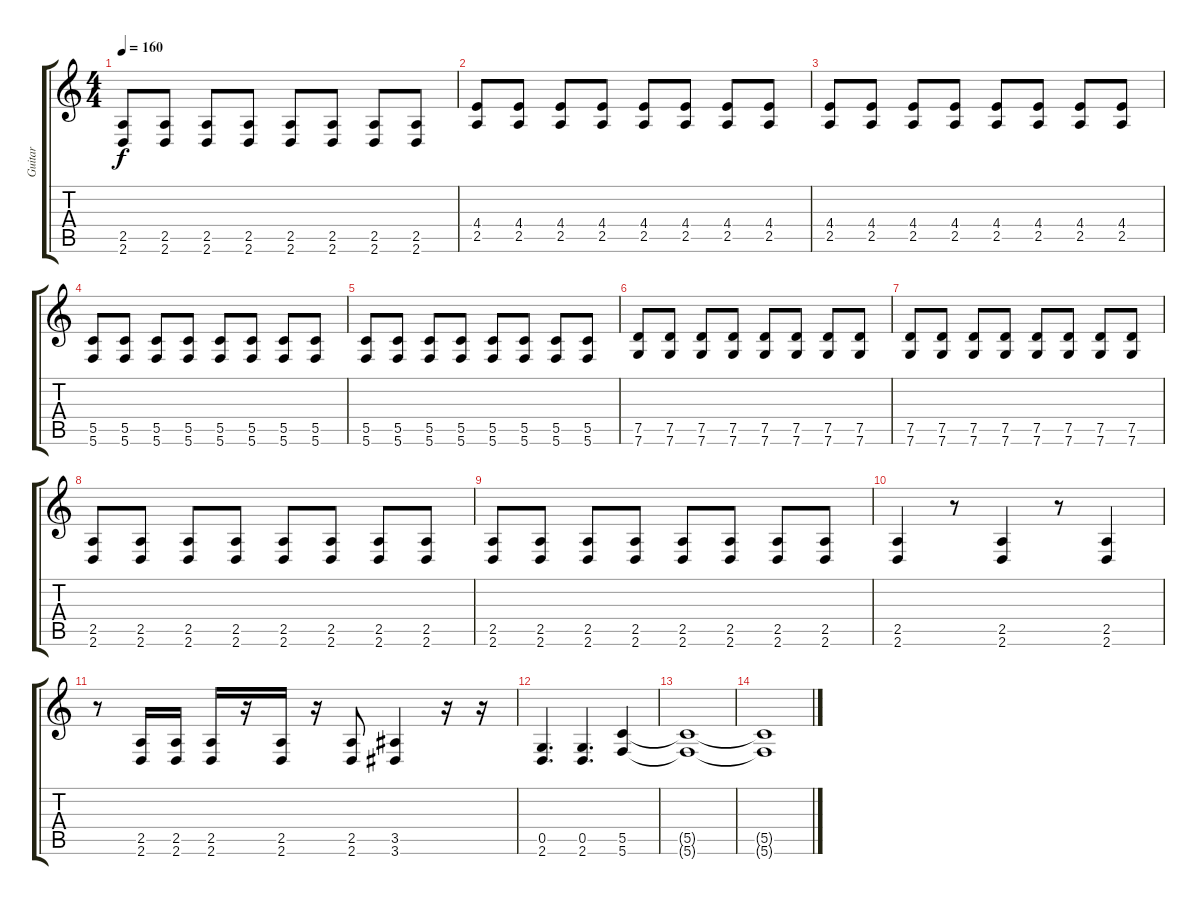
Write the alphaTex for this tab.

\track ("Guitar" "Guitar") {instrument distortionguitar}
\staff {score tabs}
\tuning (D4 A3 F3 C3 G2 C2) {hide}
\ts (4 4)
\tempo 160
\clef g2
\ks c
(2.5 2.6).8{dy f} (2.5 2.6).8 (2.5 2.6).8 (2.5 2.6).8 (2.5 2.6).8 (2.5 2.6).8 (2.5 2.6).8 (2.5 2.6).8 |
(4.4 2.5).8 (4.4 2.5).8 (4.4 2.5).8 (4.4 2.5).8 (4.4 2.5).8 (4.4 2.5).8 (4.4 2.5).8 (4.4 2.5).8 |
(4.4 2.5).8 (4.4 2.5).8 (4.4 2.5).8 (4.4 2.5).8 (4.4 2.5).8 (4.4 2.5).8 (4.4 2.5).8 (4.4 2.5).8 |
(5.5 5.6).8 (5.5 5.6).8 (5.5 5.6).8 (5.5 5.6).8 (5.5 5.6).8 (5.5 5.6).8 (5.5 5.6).8 (5.5 5.6).8 |
(5.5 5.6).8 (5.5 5.6).8 (5.5 5.6).8 (5.5 5.6).8 (5.5 5.6).8 (5.5 5.6).8 (5.5 5.6).8 (5.5 5.6).8 |
(7.5 7.6).8 (7.5 7.6).8 (7.5 7.6).8 (7.5 7.6).8 (7.5 7.6).8 (7.5 7.6).8 (7.5 7.6).8 (7.5 7.6).8 |
(7.5 7.6).8 (7.5 7.6).8 (7.5 7.6).8 (7.5 7.6).8 (7.5 7.6).8 (7.5 7.6).8 (7.5 7.6).8 (7.5 7.6).8 |
(2.5 2.6).8 (2.5 2.6).8 (2.5 2.6).8 (2.5 2.6).8 (2.5 2.6).8 (2.5 2.6).8 (2.5 2.6).8 (2.5 2.6).8 |
(2.5 2.6).8 (2.5 2.6).8 (2.5 2.6).8 (2.5 2.6).8 (2.5 2.6).8 (2.5 2.6).8 (2.5 2.6).8 (2.5 2.6).8 |
(2.5 2.6).4 r.8 (2.5 2.6).4 r.8 (2.5 2.6).4 |
r.8 (2.5 2.6).16 (2.5 2.6).16 (2.5 2.6).16 r.16 (2.5 2.6).16 r.16 (2.5 2.6).8 (3.5 3.6).4 r.16 r.16 |
(0.5 2.6).4{d} (0.5 2.6).4{d} (5.5 5.6).4 |
(5.5{t} 5.6{t}).1 |
(5.5{t} 5.6{t}).1
